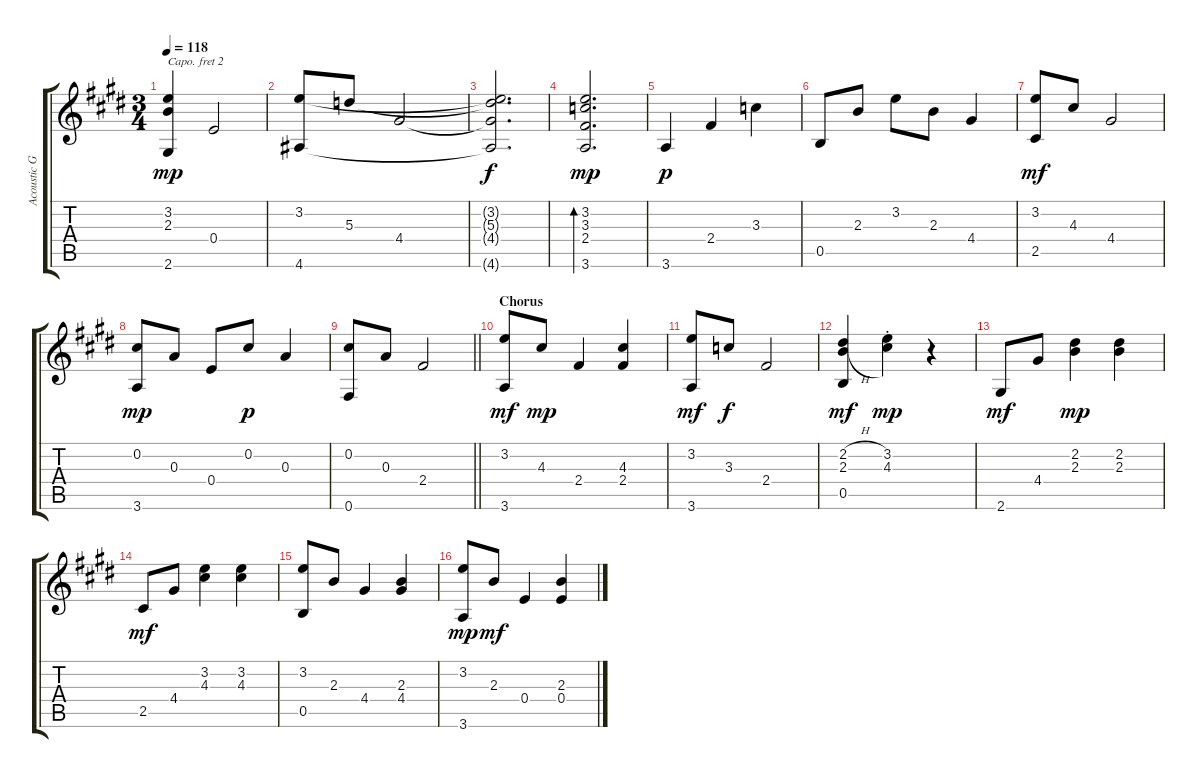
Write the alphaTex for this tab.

\track ("Acoustic Guitar" "Acoustic G") {instrument acousticguitarsteel}
\staff {score tabs}
\capo 2
\tuning (E4 B3 G3 D3 A2 E2) {hide}
\ts (3 4)
\tempo 118
\clef g2
\ks e
(3.2 2.3 2.6).4{dy mp} 0.4.2 |
(3.2 4.6).8 5.3.8 4.4.2 |
(3.2{t} 5.3{t} 4.4{t} 4.6{t}).2{d dy f} |
(3.2 3.3 2.4 3.6).2{d bd 240 dy mp} |
3.6.4{dy p} 2.4.4 3.3.4 |
0.5.8 2.3.8 3.2.8 2.3.8 4.4.4 |
(3.2 2.5).8{dy mf} 4.3.8 4.4.2 |
(0.2 3.6).8{dy mp} 0.3.8 0.4.8 0.2.8{dy p} 0.3.4 |
\barLineRight lightlight
(0.2 0.6).8 0.3.8 2.4.2 |
\section ("" "Chorus")
(3.2 3.6).8{dy mf} 4.3.8{dy mp} 2.4.4 (4.3 2.4).4 |
(3.2 3.6).8{dy mf} 3.3.8{dy f} 2.4.2 |
(2.2{h} 2.3{h} 0.5).4{dy mf} (3.2{st} 4.3{st}).4{dy mp} r.4 |
2.6.8{dy mf} 4.4.8 (2.2 2.3).4{dy mp} (2.2 2.3).4 |
2.5.8{dy mf} 4.4.8 (3.2 4.3).4 (3.2 4.3).4 |
(3.2 0.5).8 2.3.8 4.4.4 (2.3 4.4).4 |
(3.2 3.6).8{dy mp} 2.3.8{dy mf} 0.4.4 (2.3 0.4).4
